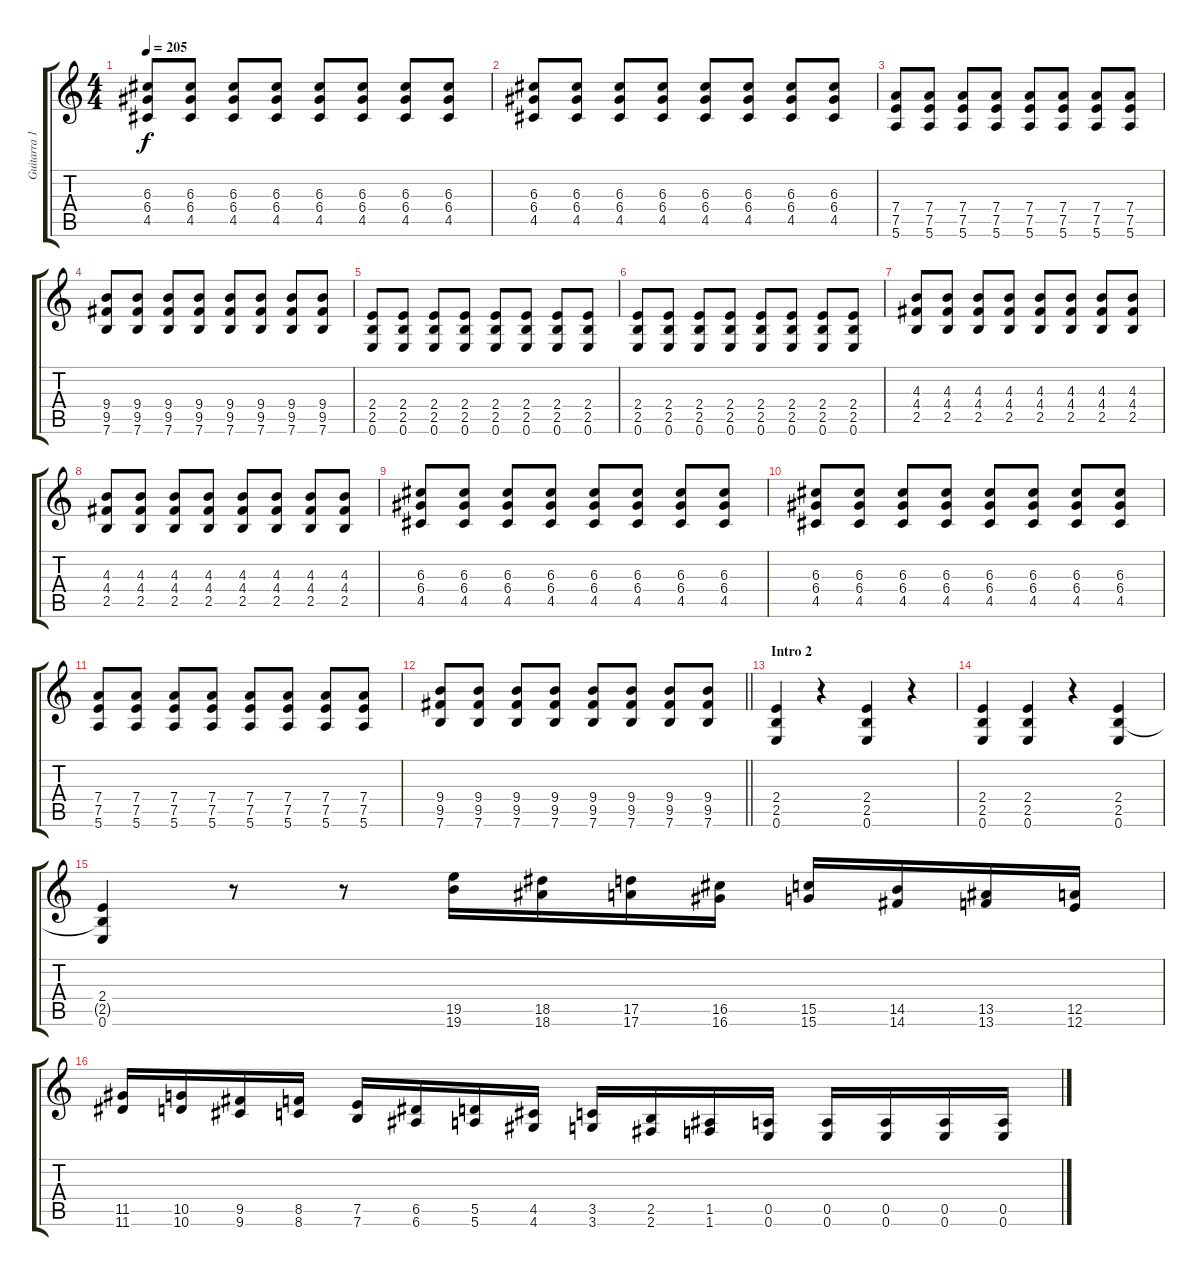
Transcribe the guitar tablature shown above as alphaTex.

\track ("Guitarra 1" "Guitarra 1") {instrument overdrivenguitar}
\staff {score tabs}
\tuning (E4 B3 G3 D3 A2 E2) {hide}
\ts (4 4)
\tempo 205
\clef g2
\ks c
(6.3 6.4 4.5).8{dy f} (6.3 6.4 4.5).8 (6.3 6.4 4.5).8 (6.3 6.4 4.5).8 (6.3 6.4 4.5).8 (6.3 6.4 4.5).8 (6.3 6.4 4.5).8 (6.3 6.4 4.5).8 |
(6.3 6.4 4.5).8 (6.3 6.4 4.5).8 (6.3 6.4 4.5).8 (6.3 6.4 4.5).8 (6.3 6.4 4.5).8 (6.3 6.4 4.5).8 (6.3 6.4 4.5).8 (6.3 6.4 4.5).8 |
(7.4 7.5 5.6).8 (7.4 7.5 5.6).8 (7.4 7.5 5.6).8 (7.4 7.5 5.6).8 (7.4 7.5 5.6).8 (7.4 7.5 5.6).8 (7.4 7.5 5.6).8 (7.4 7.5 5.6).8 |
(9.4 9.5 7.6).8 (9.4 9.5 7.6).8 (9.4 9.5 7.6).8 (9.4 9.5 7.6).8 (9.4 9.5 7.6).8 (9.4 9.5 7.6).8 (9.4 9.5 7.6).8 (9.4 9.5 7.6).8 |
(2.4 2.5 0.6).8 (2.4 2.5 0.6).8 (2.4 2.5 0.6).8 (2.4 2.5 0.6).8 (2.4 2.5 0.6).8 (2.4 2.5 0.6).8 (2.4 2.5 0.6).8 (2.4 2.5 0.6).8 |
(2.4 2.5 0.6).8 (2.4 2.5 0.6).8 (2.4 2.5 0.6).8 (2.4 2.5 0.6).8 (2.4 2.5 0.6).8 (2.4 2.5 0.6).8 (2.4 2.5 0.6).8 (2.4 2.5 0.6).8 |
(4.3 4.4 2.5).8 (4.3 4.4 2.5).8 (4.3 4.4 2.5).8 (4.3 4.4 2.5).8 (4.3 4.4 2.5).8 (4.3 4.4 2.5).8 (4.3 4.4 2.5).8 (4.3 4.4 2.5).8 |
(4.3 4.4 2.5).8 (4.3 4.4 2.5).8 (4.3 4.4 2.5).8 (4.3 4.4 2.5).8 (4.3 4.4 2.5).8 (4.3 4.4 2.5).8 (4.3 4.4 2.5).8 (4.3 4.4 2.5).8 |
(6.3 6.4 4.5).8 (6.3 6.4 4.5).8 (6.3 6.4 4.5).8 (6.3 6.4 4.5).8 (6.3 6.4 4.5).8 (6.3 6.4 4.5).8 (6.3 6.4 4.5).8 (6.3 6.4 4.5).8 |
(6.3 6.4 4.5).8 (6.3 6.4 4.5).8 (6.3 6.4 4.5).8 (6.3 6.4 4.5).8 (6.3 6.4 4.5).8 (6.3 6.4 4.5).8 (6.3 6.4 4.5).8 (6.3 6.4 4.5).8 |
(7.4 7.5 5.6).8 (7.4 7.5 5.6).8 (7.4 7.5 5.6).8 (7.4 7.5 5.6).8 (7.4 7.5 5.6).8 (7.4 7.5 5.6).8 (7.4 7.5 5.6).8 (7.4 7.5 5.6).8 |
\barLineRight lightlight
(9.4 9.5 7.6).8 (9.4 9.5 7.6).8 (9.4 9.5 7.6).8 (9.4 9.5 7.6).8 (9.4 9.5 7.6).8 (9.4 9.5 7.6).8 (9.4 9.5 7.6).8 (9.4 9.5 7.6).8 |
\section ("" "Intro 2")
(2.4 2.5 0.6).4 r.4 (2.4 2.5 0.6).4 r.4 |
(2.4 2.5 0.6).4 (2.4 2.5 0.6).4 r.4 (2.4 2.5 0.6).4 |
(2.4 2.5{t} 0.6).4 r.8 r.8 (19.5 19.6).16 (18.5 18.6).16 (17.5 17.6).16 (16.5 16.6).16 (15.5 15.6).16 (14.5 14.6).16 (13.5 13.6).16 (12.5 12.6).16 |
(11.5 11.6).16 (10.5 10.6).16 (9.5 9.6).16 (8.5 8.6).16 (7.5 7.6).16 (6.5 6.6).16 (5.5 5.6).16 (4.5 4.6).16 (3.5 3.6).16 (2.5 2.6).16 (1.5 1.6).16 (0.5 0.6).16 (0.5 0.6).16 (0.5 0.6).16 (0.5 0.6).16 (0.5 0.6).16
